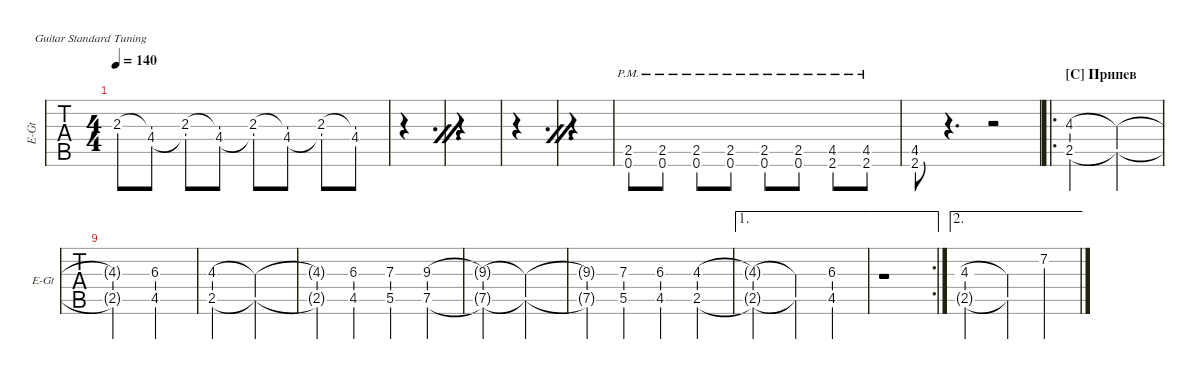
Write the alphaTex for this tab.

\defaultSystemsLayout 4
\hideDynamics
\bracketExtendMode groupsimilarinstruments
\singleTrackTrackNamePolicy allsystems
\multiTrackTrackNamePolicy allsystems
\otherSystemsTrackNameOrientation horizontal
\defaultBarNumberDisplay FirstOfSystem
\track ("Electric Guitar" "E-Gt") {instrument electricguitarclean}
\staff {tabs}
\tuning (E4 B3 G3 D3 A2 E2)
\ts (4 4)
\tempo 140
\clef g2
\ks bminor
2.3.8{dy mf} (4.4 2.3{t}).8 (4.4{t} 2.3).8 (4.4 2.3{t}).8 (4.4{t} 2.3).8 (4.4 2.3{t}).8 (4.4{t} 2.3).8 (4.4 2.3{t}).8 |
\simile firstofdouble
|
\simile secondofdouble
|
\simile firstofdouble
|
\simile secondofdouble
|
\simile none
(0.6{pm} 2.5{pm}).8 (0.6{pm} 2.5{pm}).8 (0.6{pm} 2.5{pm}).8 (0.6{pm} 2.5{pm}).8 (0.6{pm} 2.5{pm}).8 (0.6{pm} 2.5{pm}).8 (2.6{pm} 4.5{pm}).8 (2.6{pm} 4.5{pm}).8 |
(2.6 4.5).8 r.4{d} r.2 |
\ro
\section ("C" "Припев")
(2.5 4.3).2 (2.5{t} 4.3{t}).2 |
(2.5{t} 4.3{t}).2 (4.5 6.3).2 |
(2.5 4.3).2 (2.5{t} 4.3{t}).2 |
(2.5{t} 4.3{t}).4 (4.5 6.3).4 (5.5 7.3).4 (7.5 9.3).4 |
(7.5{t} 9.3{t}).2 (7.5{t} 9.3{t}).2 |
(7.5{t} 9.3{t}).4 (5.5 7.3).4 (4.5 6.3).4 (2.5 4.3).4 |
\ae 1
(2.5{t} 4.3{t}).2 (2.5{t} 4.3{t}).4 (4.5 6.3).4 |
\ae 1
\rc 2
r.1 |
\ae 2
(2.5{g} 4.3).2 (2.5{t} 4.3{t}).4 7.2.4
